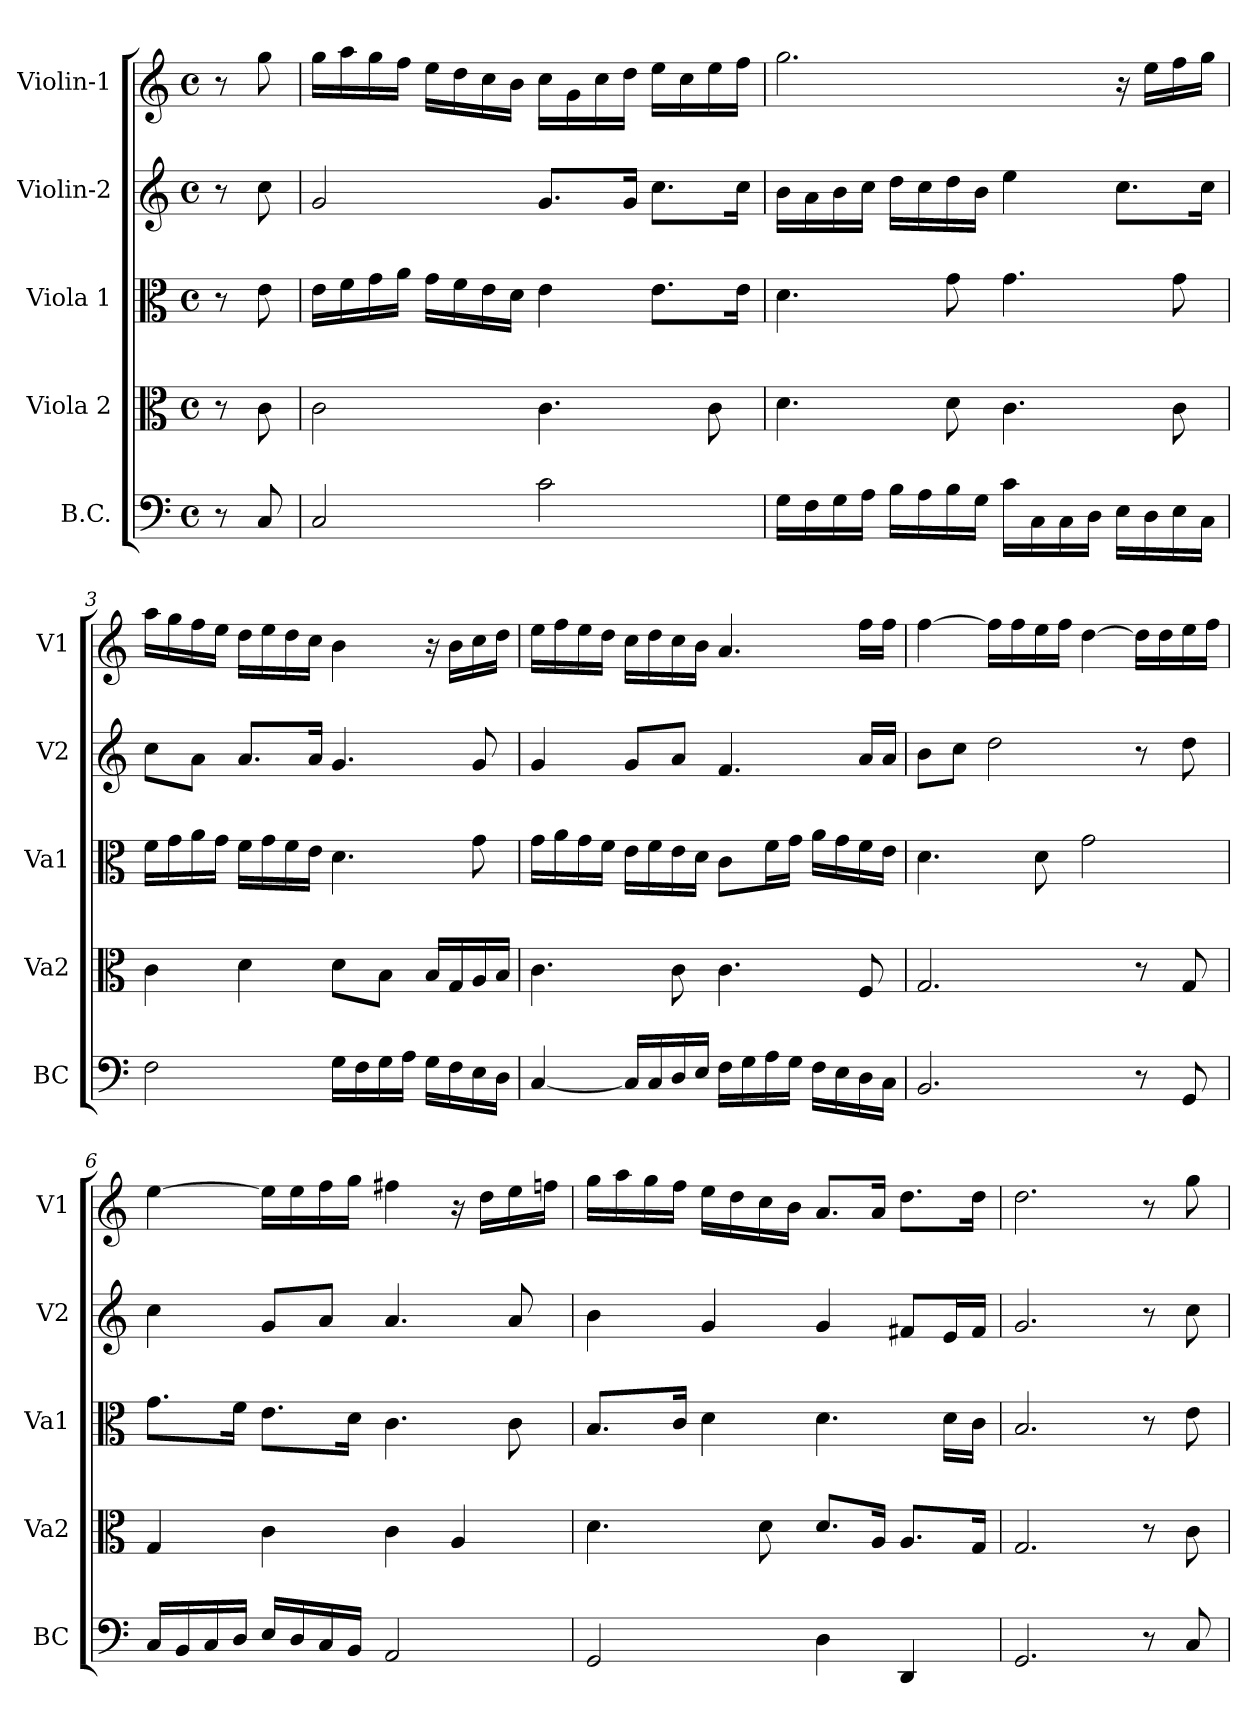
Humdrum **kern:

**kern	**kern	**kern	**kern	**kern
*part5	*part4	*part3	*part2	*part1
*staff5	*staff4	*staff3	*staff2	*staff1
*I"B.C.	*I"Viola 2	*I"Viola 1	*I"Violin-2	*I"Violin-1
*I'BC	*I'Va2	*I'Va1	*I'V2	*I'V1
*clefF4	*clefC3	*clefC3	*clefG2	*clefG2
*k[]	*k[]	*k[]	*k[]	*k[]
*C:	*C:	*C:	*C:	*C:
*M4/4	*M4/4	*M4/4	*M4/4	*M4/4
*met(c)	*met(c)	*met(c)	*met(c)	*met(c)
=	=	=	=	=
8r	8r	8r	8r	8r
8C/	8c\	8e\	8cc\	8gg\
=1	=1	=1	=1	=1
2C/	2c\	16e\LL	2g/	16gg\LL
.	.	16f\	.	16aa\
.	.	16g\	.	16gg\
.	.	16a\JJ	.	16ff\JJ
.	.	16g\LL	.	16ee\LL
.	.	16f\	.	16dd\
.	.	16e\	.	16cc\
.	.	16d\JJ	.	16b\JJ
2c\	4.c\	4e\	8.g/L	16cc\LL
.	.	.	.	16g\
.	.	.	.	16cc\
.	.	.	16g/Jk	16dd\JJ
.	.	8.e\L	8.cc\L	16ee\LL
.	.	.	.	16cc\
.	8c\	.	.	16ee\
.	.	16e\Jk	16cc\Jk	16ff\JJ
=2	=2	=2	=2	=2
16G\LL	4.d\	4.d\	16b\LL	2.gg\
16F\	.	.	16a\	.
16G\	.	.	16b\	.
16A\JJ	.	.	16cc\JJ	.
16B\LL	.	.	16dd\LL	.
16A\	.	.	16cc\	.
16B\	8d\	8g\	16dd\	.
16G\JJ	.	.	16b\JJ	.
16c\LL	4.c\	4.g\	4ee\	.
16C\	.	.	.	.
16C\	.	.	.	.
16D\JJ	.	.	.	.
16E\LL	.	.	8.cc\L	16r
16D\	.	.	.	16ee\LL
16E\	8c\	8g\	.	16ff\
16C\JJ	.	.	16cc\Jk	16gg\JJ
=3	=3	=3	=3	=3
2F\	4c\	16f\LL	8cc\L	16aa\LL
.	.	16g\	.	16gg\
.	.	16a\	8a\J	16ff\
.	.	16g\JJ	.	16ee\JJ
.	4d\	16f\LL	8.a/L	16dd\LL
.	.	16g\	.	16ee\
.	.	16f\	.	16dd\
.	.	16e\JJ	16a/Jk	16cc\JJ
16G\LL	8d\L	4.d\	4.g/	4b\
16F\	.	.	.	.
16G\	8B\J	.	.	.
16A\JJ	.	.	.	.
16G\LL	16B/LL	.	.	16r
16F\	16G/	.	.	16b\LL
16E\	16A/	8g\	8g/	16cc\
16D\JJ	16B/JJ	.	.	16dd\JJ
!!LO:LB:g=z
=4	=4	=4	=4	=4
[4C/	4.c\	16g\LL	4g/	16ee\LL
.	.	16a\	.	16ff\
.	.	16g\	.	16ee\
.	.	16f\JJ	.	16dd\JJ
16C/LL]	.	16e\LL	8g/L	16cc\LL
16C/	.	16f\	.	16dd\
16D/	8c\	16e\	8a/J	16cc\
16E/JJ	.	16d\JJ	.	16b\JJ
16F\LL	4.c\	8c\L	4.f/	4.a/
16G\	.	.	.	.
16A\	.	16f\L	.	.
16G\JJ	.	16g\JJ	.	.
16F\LL	.	16a\LL	.	.
16E\	.	16g\	.	.
16D\	8F/	16f\	16a/LL	16ff\LL
16C\JJ	.	16e\JJ	16a/JJ	16ff\JJ
=5	=5	=5	=5	=5
2.BB/	2.G/	4.d\	8b\L	[4ff\
.	.	.	8cc\J	.
.	.	.	2dd\	16ff\LL]
.	.	.	.	16ff\
.	.	8d\	.	16ee\
.	.	.	.	16ff\JJ
.	.	2g\	.	[4dd\
8r	8r	.	8r	16dd\LL]
.	.	.	.	16dd\
8GG/	8G/	.	8dd\	16ee\
.	.	.	.	16ff\JJ
=6	=6	=6	=6	=6
16C/LL	4G/	8.g\L	4cc\	[4ee\
16BB/	.	.	.	.
16C/	.	.	.	.
16D/JJ	.	16f\Jk	.	.
16E/LL	4c\	8.e\L	8g/L	16ee\LL]
16D/	.	.	.	16ee\
16C/	.	.	8a/J	16ff\
16BB/JJ	.	16d\Jk	.	16gg\JJ
2AA/	4c\	4.c\	4.a/	4ff#X\
.	4A/	.	.	16r
.	.	.	.	16dd\LL
.	.	8c\	8a/	16ee\
.	.	.	.	16ffn\JJ
=7	=7	=7	=7	=7
2GG/	4.d\	8.B/L	4b\	16gg\LL
.	.	.	.	16aa\
.	.	.	.	16gg\
.	.	16c/Jk	.	16ff\JJ
.	.	4d\	4g/	16ee\LL
.	.	.	.	16dd\
.	8d\	.	.	16cc\
.	.	.	.	16b\JJ
4D\	8.d/L	4.d\	4g/	8.a/L
.	16A/Jk	.	.	16a/Jk
4DD/	8.A/L	.	8f#X/L	8.dd\L
.	.	16d\LL	16e/L	.
.	16G/Jk	16c\JJ	16f#/JJ	16dd\Jk
=8	=8	=8	=8	=8
2.GG/	2.G/	2.B/	2.g/	2.dd\
8r	8r	8r	8r	8r
8C/	8c\	8e\	8cc\	8gg\
=	=	=	=	=
*-	*-	*-	*-	*-
